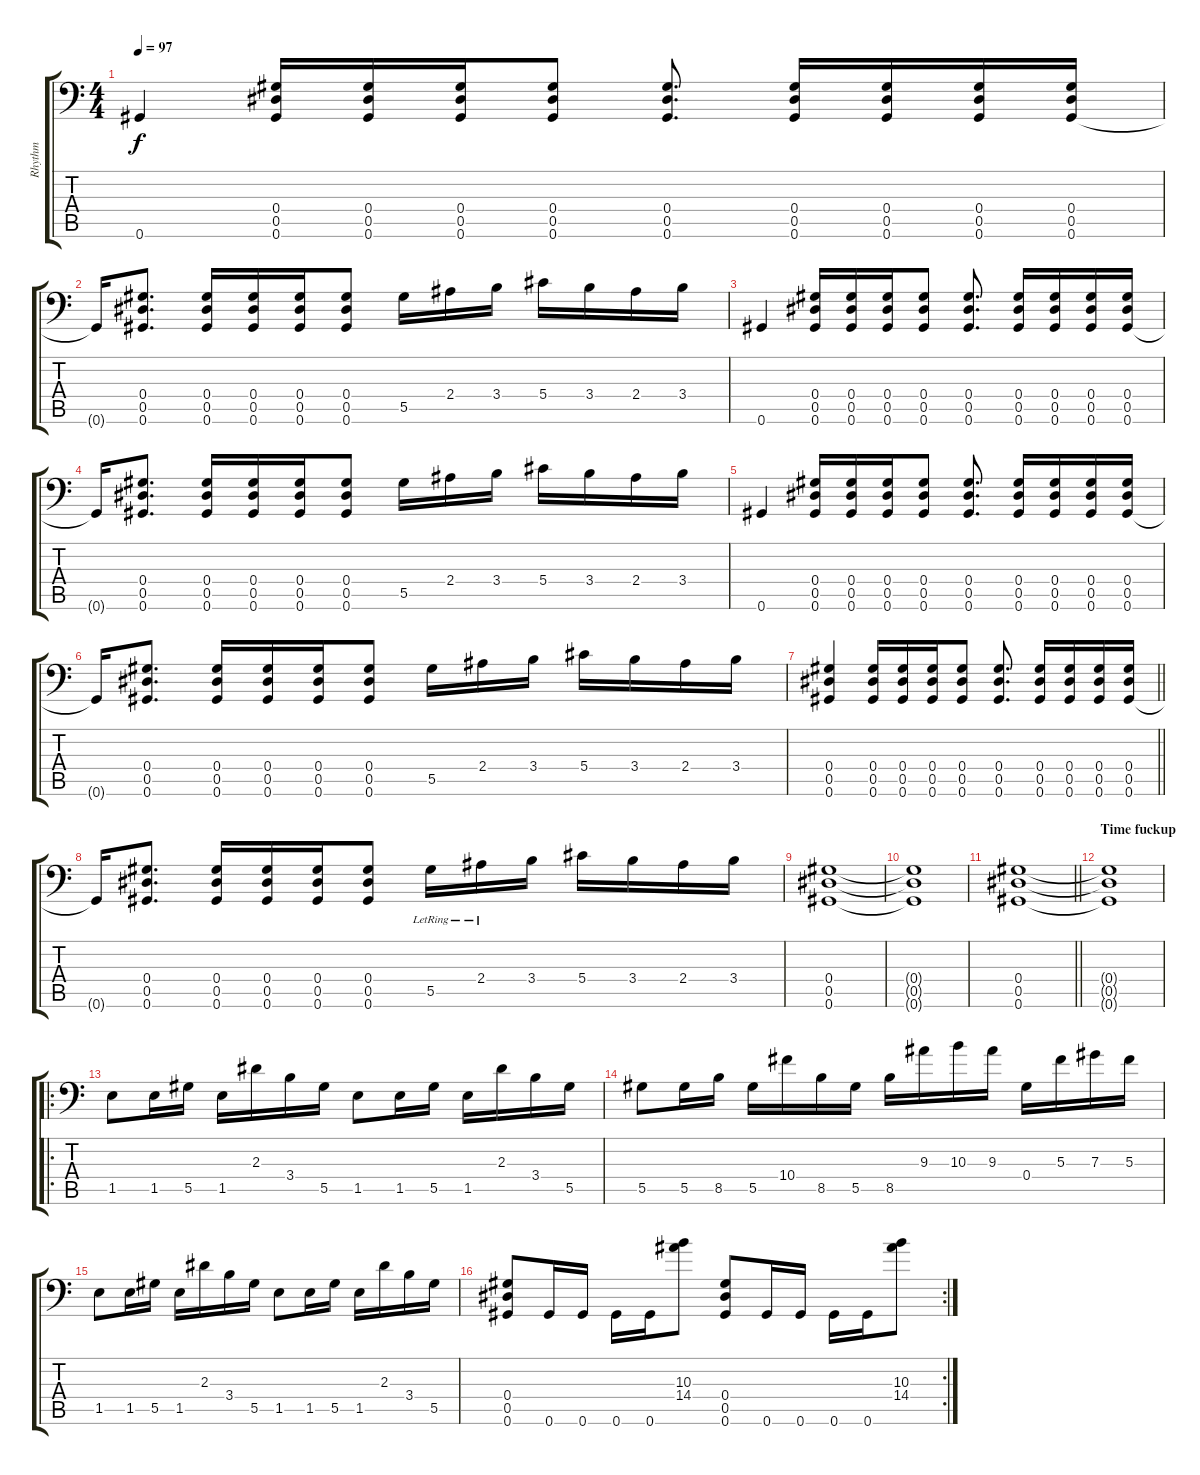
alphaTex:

\track ("Rhythm" "Rhythm") {instrument distortionguitar}
\staff {score tabs}
\tuning (Bb3 F3 Db3 Ab2 Eb2 Ab1) {hide}
\ts (4 4)
\tempo 97
\clef f4
\ks c
0.6.4{dy f} (0.4 0.5 0.6).16 (0.4 0.5 0.6).16 (0.4 0.5 0.6).16 (0.4 0.5 0.6).8 (0.4 0.5 0.6).8{d} (0.4 0.5 0.6).16 (0.4 0.5 0.6).16 (0.4 0.5 0.6).16 (0.4 0.5 0.6).16 |
0.6{t}.16 (0.4 0.5 0.6).8{d} (0.4 0.5 0.6).16 (0.4 0.5 0.6).16 (0.4 0.5 0.6).16 (0.4 0.5 0.6).8 5.5.16 2.4.16 3.4.16 5.4.16 3.4.16 2.4.16 3.4.16 |
0.6.4 (0.4 0.5 0.6).16 (0.4 0.5 0.6).16 (0.4 0.5 0.6).16 (0.4 0.5 0.6).8 (0.4 0.5 0.6).8{d} (0.4 0.5 0.6).16 (0.4 0.5 0.6).16 (0.4 0.5 0.6).16 (0.4 0.5 0.6).16 |
0.6{t}.16 (0.4 0.5 0.6).8{d} (0.4 0.5 0.6).16 (0.4 0.5 0.6).16 (0.4 0.5 0.6).16 (0.4 0.5 0.6).8 5.5.16 2.4.16 3.4.16 5.4.16 3.4.16 2.4.16 3.4.16 |
0.6.4 (0.4 0.5 0.6).16 (0.4 0.5 0.6).16 (0.4 0.5 0.6).16 (0.4 0.5 0.6).8 (0.4 0.5 0.6).8{d} (0.4 0.5 0.6).16 (0.4 0.5 0.6).16 (0.4 0.5 0.6).16 (0.4 0.5 0.6).16 |
0.6{t}.16 (0.4 0.5 0.6).8{d} (0.4 0.5 0.6).16 (0.4 0.5 0.6).16 (0.4 0.5 0.6).16 (0.4 0.5 0.6).8 5.5.16 2.4.16 3.4.16 5.4.16 3.4.16 2.4.16 3.4.16 |
\barLineRight lightlight
(0.4 0.5 0.6).4 (0.4 0.5 0.6).16 (0.4 0.5 0.6).16 (0.4 0.5 0.6).16 (0.4 0.5 0.6).8 (0.4 0.5 0.6).8{d} (0.4 0.5 0.6).16 (0.4 0.5 0.6).16 (0.4 0.5 0.6).16 (0.4 0.5 0.6).16 |
0.6{t}.16 (0.4 0.5 0.6).8{d} (0.4 0.5 0.6).16 (0.4 0.5 0.6).16 (0.4 0.5 0.6).16 (0.4 0.5 0.6).8 5.5{lr}.16 2.4{lr}.16 3.4.16 5.4.16 3.4.16 2.4.16 3.4.16 |
(0.4 0.5 0.6).1 |
(0.4{t} 0.5{t} 0.6{t}).1 |
\barLineRight lightlight
(0.4 0.5 0.6).1 |
\section ("" "Time fuckup")
(0.4{t} 0.5{t} 0.6{t}).1 |
\ro
1.5.8 1.5.16 5.5.16 1.5.16 2.3.16 3.4.16 5.5.16 1.5.8 1.5.16 5.5.16 1.5.16 2.3.16 3.4.16 5.5.16 |
5.5.8 5.5.16 8.5.16 5.5.16 10.4.16 8.5.16 5.5.16 8.5.16 9.3.16 10.3.16 9.3.16 0.4.16 5.3.16 7.3.16 5.3.16 |
1.5.8 1.5.16 5.5.16 1.5.16 2.3.16 3.4.16 5.5.16 1.5.8 1.5.16 5.5.16 1.5.16 2.3.16 3.4.16 5.5.16 |
\rc 2
(0.4 0.5 0.6).8 0.6.16 0.6.16 0.6.16 0.6.16 (10.3 14.4).8 (0.4 0.5 0.6).8 0.6.16 0.6.16 0.6.16 0.6.16 (10.3 14.4).8
